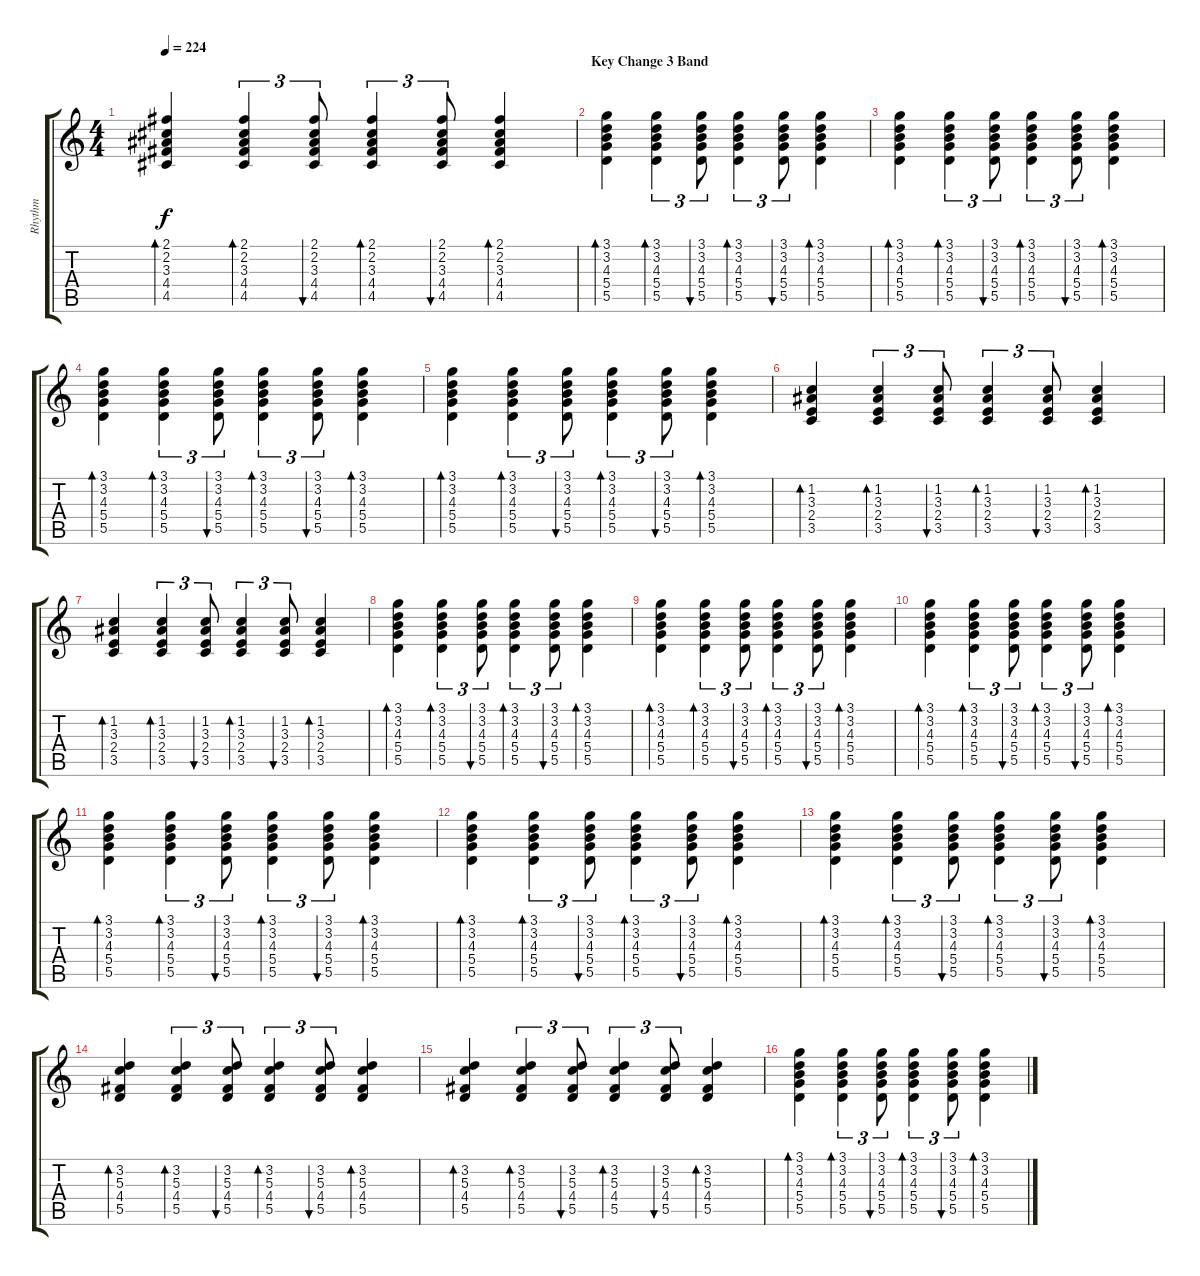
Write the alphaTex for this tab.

\track ("Rhythm" "Rhythm") {instrument acousticguitarsteel}
\staff {score tabs}
\tuning (E4 B3 G3 D3 A2 E2) {hide}
\ts (4 4)
\tempo 224
\clef g2
\ks c
(2.1 2.2 3.3 4.4 4.5).4{bd 60 dy f} (2.1 2.2 3.3 4.4 4.5).4{tu (3 2) bd 60} (2.1 2.2 3.3 4.4 4.5).8{tu (3 2) bu 60} (2.1 2.2 3.3 4.4 4.5).4{tu (3 2) bd 60} (2.1 2.2 3.3 4.4 4.5).8{tu (3 2) bu 60} (2.1 2.2 3.3 4.4 4.5).4{bd 60} |
\section ("" "Key Change 3 Band")
(3.1 3.2 4.3 5.4 5.5).4{bd 60} (3.1 3.2 4.3 5.4 5.5).4{tu (3 2) bd 60} (3.1 3.2 4.3 5.4 5.5).8{tu (3 2) bu 60} (3.1 3.2 4.3 5.4 5.5).4{tu (3 2) bd 60} (3.1 3.2 4.3 5.4 5.5).8{tu (3 2) bu 60} (3.1 3.2 4.3 5.4 5.5).4{bd 60} |
(3.1 3.2 4.3 5.4 5.5).4{bd 60} (3.1 3.2 4.3 5.4 5.5).4{tu (3 2) bd 60} (3.1 3.2 4.3 5.4 5.5).8{tu (3 2) bu 60} (3.1 3.2 4.3 5.4 5.5).4{tu (3 2) bd 60} (3.1 3.2 4.3 5.4 5.5).8{tu (3 2) bu 60} (3.1 3.2 4.3 5.4 5.5).4{bd 60} |
(3.1 3.2 4.3 5.4 5.5).4{bd 60} (3.1 3.2 4.3 5.4 5.5).4{tu (3 2) bd 60} (3.1 3.2 4.3 5.4 5.5).8{tu (3 2) bu 60} (3.1 3.2 4.3 5.4 5.5).4{tu (3 2) bd 60} (3.1 3.2 4.3 5.4 5.5).8{tu (3 2) bu 60} (3.1 3.2 4.3 5.4 5.5).4{bd 60} |
(3.1 3.2 4.3 5.4 5.5).4{bd 60} (3.1 3.2 4.3 5.4 5.5).4{tu (3 2) bd 60} (3.1 3.2 4.3 5.4 5.5).8{tu (3 2) bu 60} (3.1 3.2 4.3 5.4 5.5).4{tu (3 2) bd 60} (3.1 3.2 4.3 5.4 5.5).8{tu (3 2) bu 60} (3.1 3.2 4.3 5.4 5.5).4{bd 60} |
(1.2 3.3 2.4 3.5).4{bd 60} (1.2 3.3 2.4 3.5).4{tu (3 2) bd 60} (1.2 3.3 2.4 3.5).8{tu (3 2) bu 60} (1.2 3.3 2.4 3.5).4{tu (3 2) bd 60} (1.2 3.3 2.4 3.5).8{tu (3 2) bu 60} (1.2 3.3 2.4 3.5).4{bd 60} |
(1.2 3.3 2.4 3.5).4{bd 60} (1.2 3.3 2.4 3.5).4{tu (3 2) bd 60} (1.2 3.3 2.4 3.5).8{tu (3 2) bu 60} (1.2 3.3 2.4 3.5).4{tu (3 2) bd 60} (1.2 3.3 2.4 3.5).8{tu (3 2) bu 60} (1.2 3.3 2.4 3.5).4{bd 60} |
(3.1 3.2 4.3 5.4 5.5).4{bd 60} (3.1 3.2 4.3 5.4 5.5).4{tu (3 2) bd 60} (3.1 3.2 4.3 5.4 5.5).8{tu (3 2) bu 60} (3.1 3.2 4.3 5.4 5.5).4{tu (3 2) bd 60} (3.1 3.2 4.3 5.4 5.5).8{tu (3 2) bu 60} (3.1 3.2 4.3 5.4 5.5).4{bd 60} |
(3.1 3.2 4.3 5.4 5.5).4{bd 60} (3.1 3.2 4.3 5.4 5.5).4{tu (3 2) bd 60} (3.1 3.2 4.3 5.4 5.5).8{tu (3 2) bu 60} (3.1 3.2 4.3 5.4 5.5).4{tu (3 2) bd 60} (3.1 3.2 4.3 5.4 5.5).8{tu (3 2) bu 60} (3.1 3.2 4.3 5.4 5.5).4{bd 60} |
(3.1 3.2 4.3 5.4 5.5).4{bd 60} (3.1 3.2 4.3 5.4 5.5).4{tu (3 2) bd 60} (3.1 3.2 4.3 5.4 5.5).8{tu (3 2) bu 60} (3.1 3.2 4.3 5.4 5.5).4{tu (3 2) bd 60} (3.1 3.2 4.3 5.4 5.5).8{tu (3 2) bu 60} (3.1 3.2 4.3 5.4 5.5).4{bd 60} |
(3.1 3.2 4.3 5.4 5.5).4{bd 60} (3.1 3.2 4.3 5.4 5.5).4{tu (3 2) bd 60} (3.1 3.2 4.3 5.4 5.5).8{tu (3 2) bu 60} (3.1 3.2 4.3 5.4 5.5).4{tu (3 2) bd 60} (3.1 3.2 4.3 5.4 5.5).8{tu (3 2) bu 60} (3.1 3.2 4.3 5.4 5.5).4{bd 60} |
(3.1 3.2 4.3 5.4 5.5).4{bd 60} (3.1 3.2 4.3 5.4 5.5).4{tu (3 2) bd 60} (3.1 3.2 4.3 5.4 5.5).8{tu (3 2) bu 60} (3.1 3.2 4.3 5.4 5.5).4{tu (3 2) bd 60} (3.1 3.2 4.3 5.4 5.5).8{tu (3 2) bu 60} (3.1 3.2 4.3 5.4 5.5).4{bd 60} |
(3.1 3.2 4.3 5.4 5.5).4{bd 60} (3.1 3.2 4.3 5.4 5.5).4{tu (3 2) bd 60} (3.1 3.2 4.3 5.4 5.5).8{tu (3 2) bu 60} (3.1 3.2 4.3 5.4 5.5).4{tu (3 2) bd 60} (3.1 3.2 4.3 5.4 5.5).8{tu (3 2) bu 60} (3.1 3.2 4.3 5.4 5.5).4{bd 60} |
(3.2 5.3 4.4 5.5).4{bd 60} (3.2 5.3 4.4 5.5).4{tu (3 2) bd 60} (3.2 5.3 4.4 5.5).8{tu (3 2) bu 60} (3.2 5.3 4.4 5.5).4{tu (3 2) bd 60} (3.2 5.3 4.4 5.5).8{tu (3 2) bu 60} (3.2 5.3 4.4 5.5).4{bd 60} |
(3.2 5.3 4.4 5.5).4{bd 60} (3.2 5.3 4.4 5.5).4{tu (3 2) bd 60} (3.2 5.3 4.4 5.5).8{tu (3 2) bu 60} (3.2 5.3 4.4 5.5).4{tu (3 2) bd 60} (3.2 5.3 4.4 5.5).8{tu (3 2) bu 60} (3.2 5.3 4.4 5.5).4{bd 60} |
(3.1 3.2 4.3 5.4 5.5).4{bd 60} (3.1 3.2 4.3 5.4 5.5).4{tu (3 2) bd 60} (3.1 3.2 4.3 5.4 5.5).8{tu (3 2) bu 60} (3.1 3.2 4.3 5.4 5.5).4{tu (3 2) bd 60} (3.1 3.2 4.3 5.4 5.5).8{tu (3 2) bu 60} (3.1 3.2 4.3 5.4 5.5).4{bd 60}
